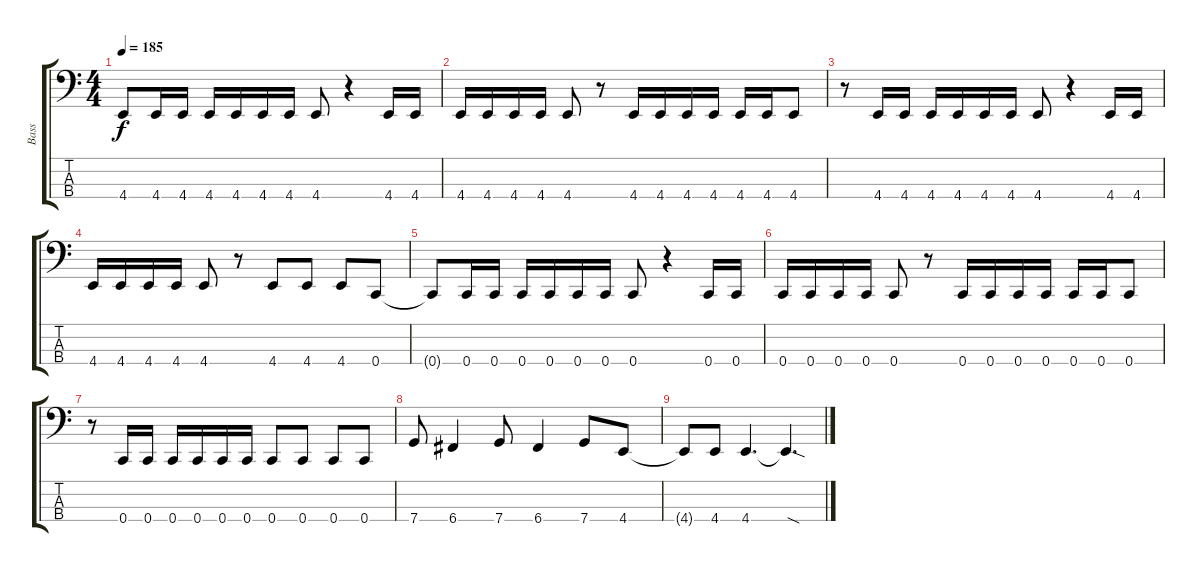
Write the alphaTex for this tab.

\track ("Bass" "Bass") {instrument electricbasspick}
\staff {score tabs}
\tuning (F2 C2 G1 C1) {hide}
\ts (4 4)
\tempo 185
\clef f4
\ks c
4.4{t}.8{dy f} 4.4.16 4.4.16 4.4.16 4.4.16 4.4.16 4.4.16 4.4.8 r.4 4.4.16 4.4.16 |
4.4.16 4.4.16 4.4.16 4.4.16 4.4.8 r.8 4.4.16 4.4.16 4.4.16 4.4.16 4.4.16 4.4.16 4.4.8 |
r.8 4.4.16 4.4.16 4.4.16 4.4.16 4.4.16 4.4.16 4.4.8 r.4 4.4.16 4.4.16 |
4.4.16 4.4.16 4.4.16 4.4.16 4.4.8 r.8 4.4.8 4.4.8 4.4.8 0.4.8 |
0.4{t}.8 0.4.16 0.4.16 0.4.16 0.4.16 0.4.16 0.4.16 0.4.8 r.4 0.4.16 0.4.16 |
0.4.16 0.4.16 0.4.16 0.4.16 0.4.8 r.8 0.4.16 0.4.16 0.4.16 0.4.16 0.4.16 0.4.16 0.4.8 |
r.8 0.4.16 0.4.16 0.4.16 0.4.16 0.4.16 0.4.16 0.4.8 0.4.8 0.4.8 0.4.8 |
7.4.8 6.4.4 7.4.8 6.4.4 7.4.8 4.4.8 |
4.4{t}.8 4.4.8 4.4.4{d} 4.4{sod t}.4{d}
